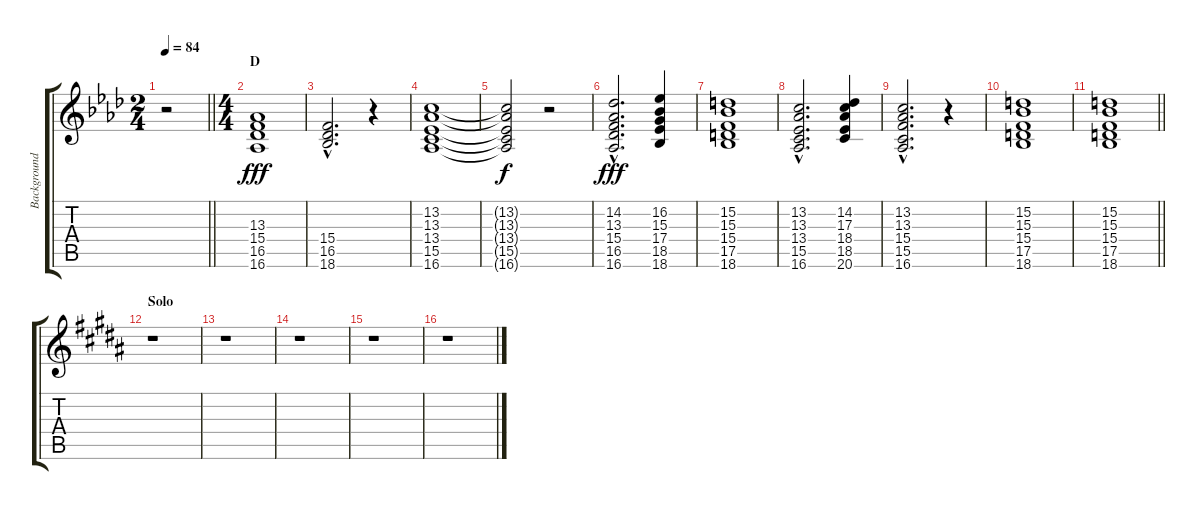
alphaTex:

\track ("Background Vocals" "Background") {instrument choiraahs}
\staff {score tabs}
\tuning (E4 B3 G3 D3 A2 E2) {hide}
\ts (2 4)
\tempo 84
\clef g2
\barLineRight lightlight
\ks ab
r.2{dy fff} |
\ts (4 4)
\section ("" "D")
(13.3 15.4 16.5 16.6).1 |
(15.4{hac} 16.5{hac} 18.6{hac}).2{d} r.4 |
(13.2 13.3 13.4 15.5 16.6).1 |
(13.2{t} 13.3{t} 13.4{t} 15.5{t} 16.6{t}).2{dy f} r.2 |
(14.2{hac} 13.3{hac} 15.4{hac} 16.5{hac} 16.6{hac}).2{d dy fff} (16.2 15.3 17.4 18.5 18.6).4 |
(15.2 15.3 15.4 17.5 18.6).1 |
(13.2{hac} 13.3{hac} 13.4{hac} 15.5{hac} 16.6{hac}).2{d} (14.2 17.3 18.4 18.5 20.6).4 |
(13.2{hac} 13.3{hac} 15.4{hac} 15.5{hac} 16.6{hac}).2{d} r.4 |
(15.2 15.3 15.4 17.5 18.6).1 |
\barLineRight lightlight
(15.2 15.3 15.4 17.5 18.6).1 |
\section ("" "Solo")
\ks b
r.1 |
r.1 |
r.1 |
r.1 |
r.1
